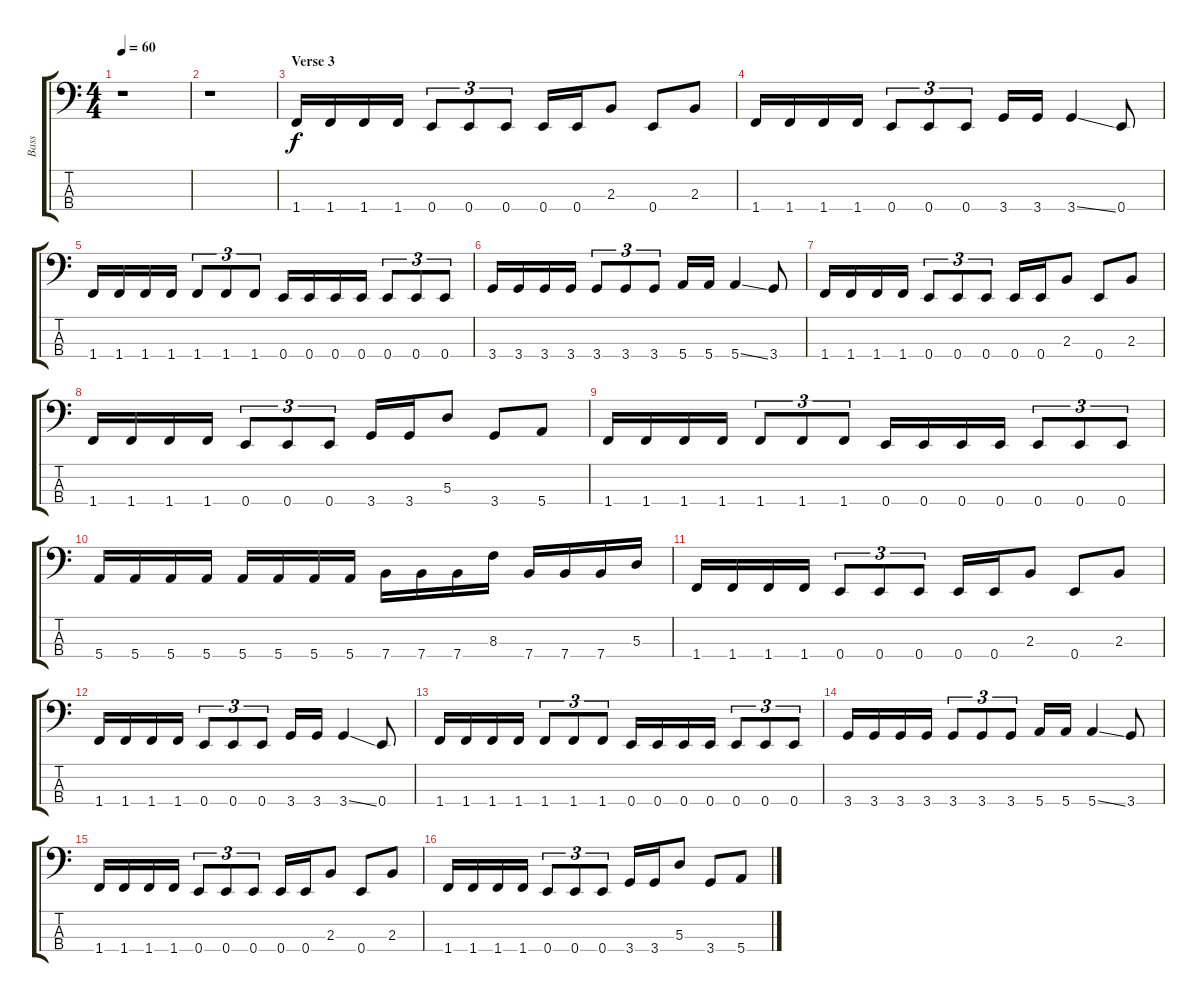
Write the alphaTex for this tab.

\track ("Bass" "Bass") {instrument electricbassfinger}
\staff {score tabs}
\tuning (G2 D2 A1 E1) {hide}
\ts (4 4)
\tempo 60
\clef f4
\ks c
r.1{dy f} |
r.1 |
\section ("" "Verse 3")
1.4.16 1.4.16 1.4.16 1.4.16 0.4.8{tu (3 2)} 0.4.8{tu (3 2)} 0.4.8{tu (3 2)} 0.4.16 0.4.16 2.3.8 0.4.8 2.3.8 |
1.4.16 1.4.16 1.4.16 1.4.16 0.4.8{tu (3 2)} 0.4.8{tu (3 2)} 0.4.8{tu (3 2)} 3.4.16 3.4.16 3.4{ss}.4 0.4.8 |
1.4.16 1.4.16 1.4.16 1.4.16 1.4.8{tu (3 2)} 1.4.8{tu (3 2)} 1.4.8{tu (3 2)} 0.4.16 0.4.16 0.4.16 0.4.16 0.4.8{tu (3 2)} 0.4.8{tu (3 2)} 0.4.8{tu (3 2)} |
3.4.16 3.4.16 3.4.16 3.4.16 3.4.8{tu (3 2)} 3.4.8{tu (3 2)} 3.4.8{tu (3 2)} 5.4.16 5.4.16 5.4{ss}.4 3.4.8 |
1.4.16 1.4.16 1.4.16 1.4.16 0.4.8{tu (3 2)} 0.4.8{tu (3 2)} 0.4.8{tu (3 2)} 0.4.16 0.4.16 2.3.8 0.4.8 2.3.8 |
1.4.16 1.4.16 1.4.16 1.4.16 0.4.8{tu (3 2)} 0.4.8{tu (3 2)} 0.4.8{tu (3 2)} 3.4.16 3.4.16 5.3.8 3.4.8 5.4.8 |
1.4.16 1.4.16 1.4.16 1.4.16 1.4.8{tu (3 2)} 1.4.8{tu (3 2)} 1.4.8{tu (3 2)} 0.4.16 0.4.16 0.4.16 0.4.16 0.4.8{tu (3 2)} 0.4.8{tu (3 2)} 0.4.8{tu (3 2)} |
5.4.16 5.4.16 5.4.16 5.4.16 5.4.16 5.4.16 5.4.16 5.4.16 7.4.16 7.4.16 7.4.16 8.3.16 7.4.16 7.4.16 7.4.16 5.3.16 |
1.4.16 1.4.16 1.4.16 1.4.16 0.4.8{tu (3 2)} 0.4.8{tu (3 2)} 0.4.8{tu (3 2)} 0.4.16 0.4.16 2.3.8 0.4.8 2.3.8 |
1.4.16 1.4.16 1.4.16 1.4.16 0.4.8{tu (3 2)} 0.4.8{tu (3 2)} 0.4.8{tu (3 2)} 3.4.16 3.4.16 3.4{ss}.4 0.4.8 |
1.4.16 1.4.16 1.4.16 1.4.16 1.4.8{tu (3 2)} 1.4.8{tu (3 2)} 1.4.8{tu (3 2)} 0.4.16 0.4.16 0.4.16 0.4.16 0.4.8{tu (3 2)} 0.4.8{tu (3 2)} 0.4.8{tu (3 2)} |
3.4.16 3.4.16 3.4.16 3.4.16 3.4.8{tu (3 2)} 3.4.8{tu (3 2)} 3.4.8{tu (3 2)} 5.4.16 5.4.16 5.4{ss}.4 3.4.8 |
1.4.16 1.4.16 1.4.16 1.4.16 0.4.8{tu (3 2)} 0.4.8{tu (3 2)} 0.4.8{tu (3 2)} 0.4.16 0.4.16 2.3.8 0.4.8 2.3.8 |
1.4.16 1.4.16 1.4.16 1.4.16 0.4.8{tu (3 2)} 0.4.8{tu (3 2)} 0.4.8{tu (3 2)} 3.4.16 3.4.16 5.3.8 3.4.8 5.4.8
